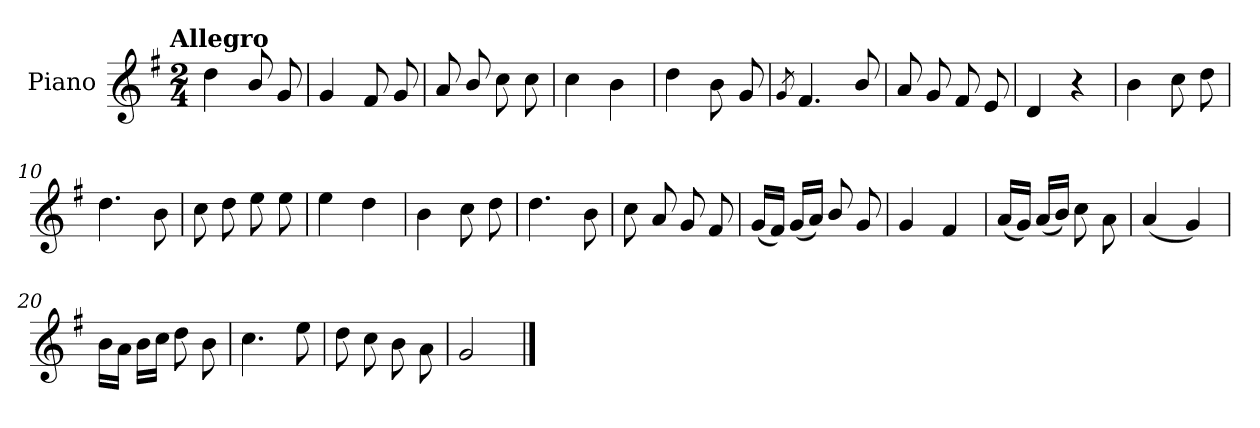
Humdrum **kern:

**kern
*part1
*staff1
*I"Piano
*I'Pno.
*clefG2
*k[f#]
!!LO:TX:omd:t=Allegro
*M2/4
*MM144
=1
4dd\
8b/
8g/
=2
4g/
8f#/
8g/
=3
8a/
8b/
8cc\
8cc\
=4
4cc\
4b\
=5
4dd\
8b\
8g/
!!LO:LB:g=z
=6
8qg/
4.f#/
8b/
=7
8a/
8g/
8f#/
8e/
=8
4d/
4r
=9
4b\
8cc\
8dd\
=10
4.dd\
8b\
=11
8cc\
8dd\
8ee\
8ee\
=12
4ee\
4dd\
!!LO:LB:g=z
=13
4b\
8cc\
8dd\
=14
4.dd\
8b\
=15
8cc\
8a/
8g/
8f#/
=16
(<16g/LL
16f#/JJ)
(<16g/LL
16a/JJ)
8b/
8g/
=17
4g/
4f#/
=18
(<16a/LL
16g/JJ)
(<16a/LL
16b/JJ)
8cc\
8a\
=19
(<4a/
4g/)
!!LO:LB:g=z
=20
16b\LL
16a\JJ
16b\LL
16cc\JJ
8dd\
8b\
=21
4.cc\
8ee\
=22
8dd\
8cc\
8b\
8a\
=23
2g/
==
*-
